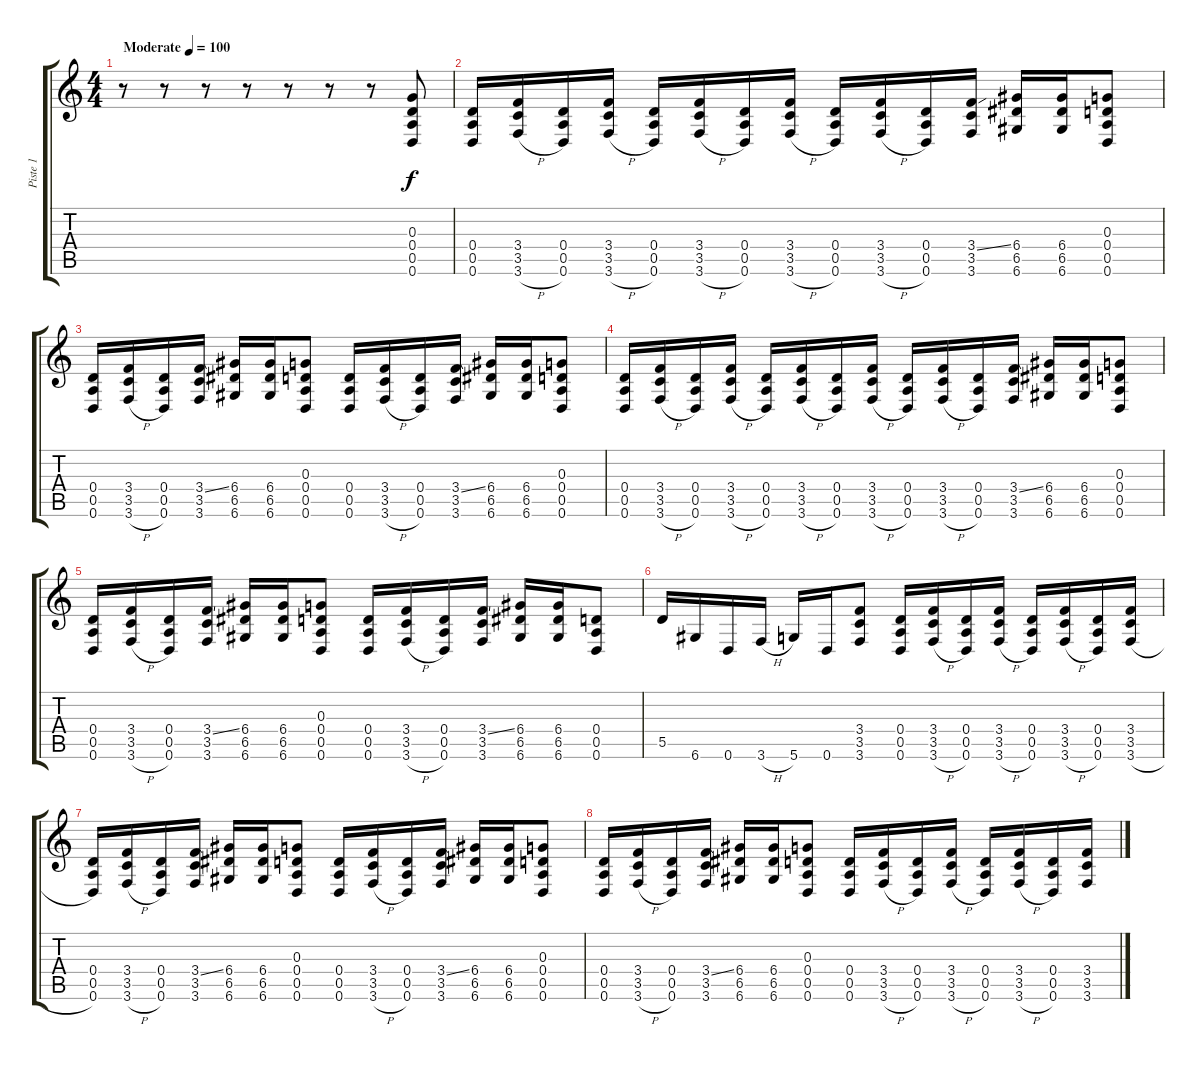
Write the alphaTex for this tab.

\track ("Piste 1" "Piste 1") {instrument overdrivenguitar}
\staff {score tabs}
\tuning (E4 B3 G3 D3 A2 D2) {hide}
\ts (4 4)
\tempo (100 "Moderate")
\clef g2
\ks c
r.8{dy f instrument overdrivenguitar} r.8 r.8 r.8 r.8 r.8 r.8 (0.3 0.4 0.5 0.6).8 |
(0.4 0.5 0.6).16 (3.4 3.5 3.6{h}).16 (0.4 0.5 0.6).16 (3.4 3.5 3.6{h}).16 (0.4 0.5 0.6).16 (3.4 3.5 3.6{h}).16 (0.4 0.5 0.6).16 (3.4 3.5 3.6{h}).16 (0.4 0.5 0.6).16 (3.4 3.5 3.6{h}).16 (0.4 0.5 0.6).16 (3.4{ss} 3.5 3.6).16 (6.4 6.5 6.6).16 (6.4 6.5 6.6).16 (0.3 0.4 0.5 0.6).8 |
(0.4 0.5 0.6).16 (3.4 3.5 3.6{h}).16 (0.4 0.5 0.6).16 (3.4{ss} 3.5 3.6).16 (6.4 6.5 6.6).16 (6.4 6.5 6.6).16 (0.3 0.4 0.5 0.6).8 (0.4 0.5 0.6).16 (3.4 3.5 3.6{h}).16 (0.4 0.5 0.6).16 (3.4{ss} 3.5 3.6).16 (6.4 6.5 6.6).16 (6.4 6.5 6.6).16 (0.3 0.4 0.5 0.6).8 |
(0.4 0.5 0.6).16 (3.4 3.5 3.6{h}).16 (0.4 0.5 0.6).16 (3.4 3.5 3.6{h}).16 (0.4 0.5 0.6).16 (3.4 3.5 3.6{h}).16 (0.4 0.5 0.6).16 (3.4 3.5 3.6{h}).16 (0.4 0.5 0.6).16 (3.4 3.5 3.6{h}).16 (0.4 0.5 0.6).16 (3.4{ss} 3.5 3.6).16 (6.4 6.5 6.6).16 (6.4 6.5 6.6).16 (0.3 0.4 0.5 0.6).8 |
(0.4 0.5 0.6).16 (3.4 3.5 3.6{h}).16 (0.4 0.5 0.6).16 (3.4{ss} 3.5 3.6).16 (6.4 6.5 6.6).16 (6.4 6.5 6.6).16 (0.3 0.4 0.5 0.6).8 (0.4 0.5 0.6).16 (3.4 3.5 3.6{h}).16 (0.4 0.5 0.6).16 (3.4{ss} 3.5 3.6).16 (6.4 6.5 6.6).16 (6.4 6.5 6.6).16 (0.4 0.5 0.6).8 |
5.5.16 6.6.16 0.6.16 3.6{h}.16 5.6.16 0.6.16 (3.4 3.5 3.6).8 (0.4 0.5 0.6).16 (3.4 3.5 3.6{h}).16 (0.4 0.5 0.6).16 (3.4 3.5 3.6{h}).16 (0.4 0.5 0.6).16 (3.4 3.5 3.6{h}).16 (0.4 0.5 0.6).16 (3.4 3.5 3.6{h}).16 |
(0.4 0.5 0.6).16 (3.4 3.5 3.6{h}).16 (0.4 0.5 0.6).16 (3.4{ss} 3.5 3.6).16 (6.4 6.5 6.6).16 (6.4 6.5 6.6).16 (0.3 0.4 0.5 0.6).8 (0.4 0.5 0.6).16 (3.4 3.5 3.6{h}).16 (0.4 0.5 0.6).16 (3.4{ss} 3.5 3.6).16 (6.4 6.5 6.6).16 (6.4 6.5 6.6).16 (0.3 0.4 0.5 0.6).8 |
(0.4 0.5 0.6).16 (3.4 3.5 3.6{h}).16 (0.4 0.5 0.6).16 (3.4{ss} 3.5 3.6).16 (6.4 6.5 6.6).16 (6.4 6.5 6.6).16 (0.3 0.4 0.5 0.6).8 (0.4 0.5 0.6).16 (3.4 3.5 3.6{h}).16 (0.4 0.5 0.6).16 (3.4 3.5 3.6{h}).16 (0.4 0.5 0.6).16 (3.4 3.5 3.6{h}).16 (0.4 0.5 0.6).16 (3.4 3.5 3.6{h}).16
